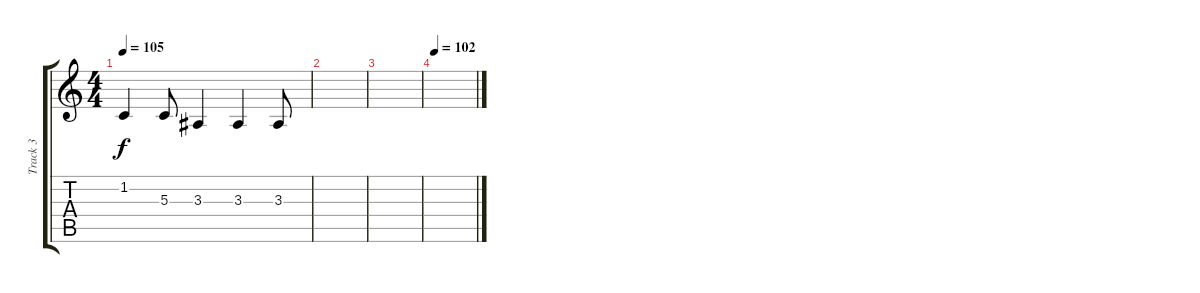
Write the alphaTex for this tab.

\track ("Track 3" "Track 3") {instrument lead6voice}
\staff {score tabs}
\tuning (E4 B3 G3 D3 A2 E2) {hide}
\ts (4 4)
\tempo 105
\clef g2
\ks c
1.2{t}.4{dy f} 5.3.8 3.3.4 3.3.4 3.3.8 |
|
|
\tempo 97
\tempo 102
